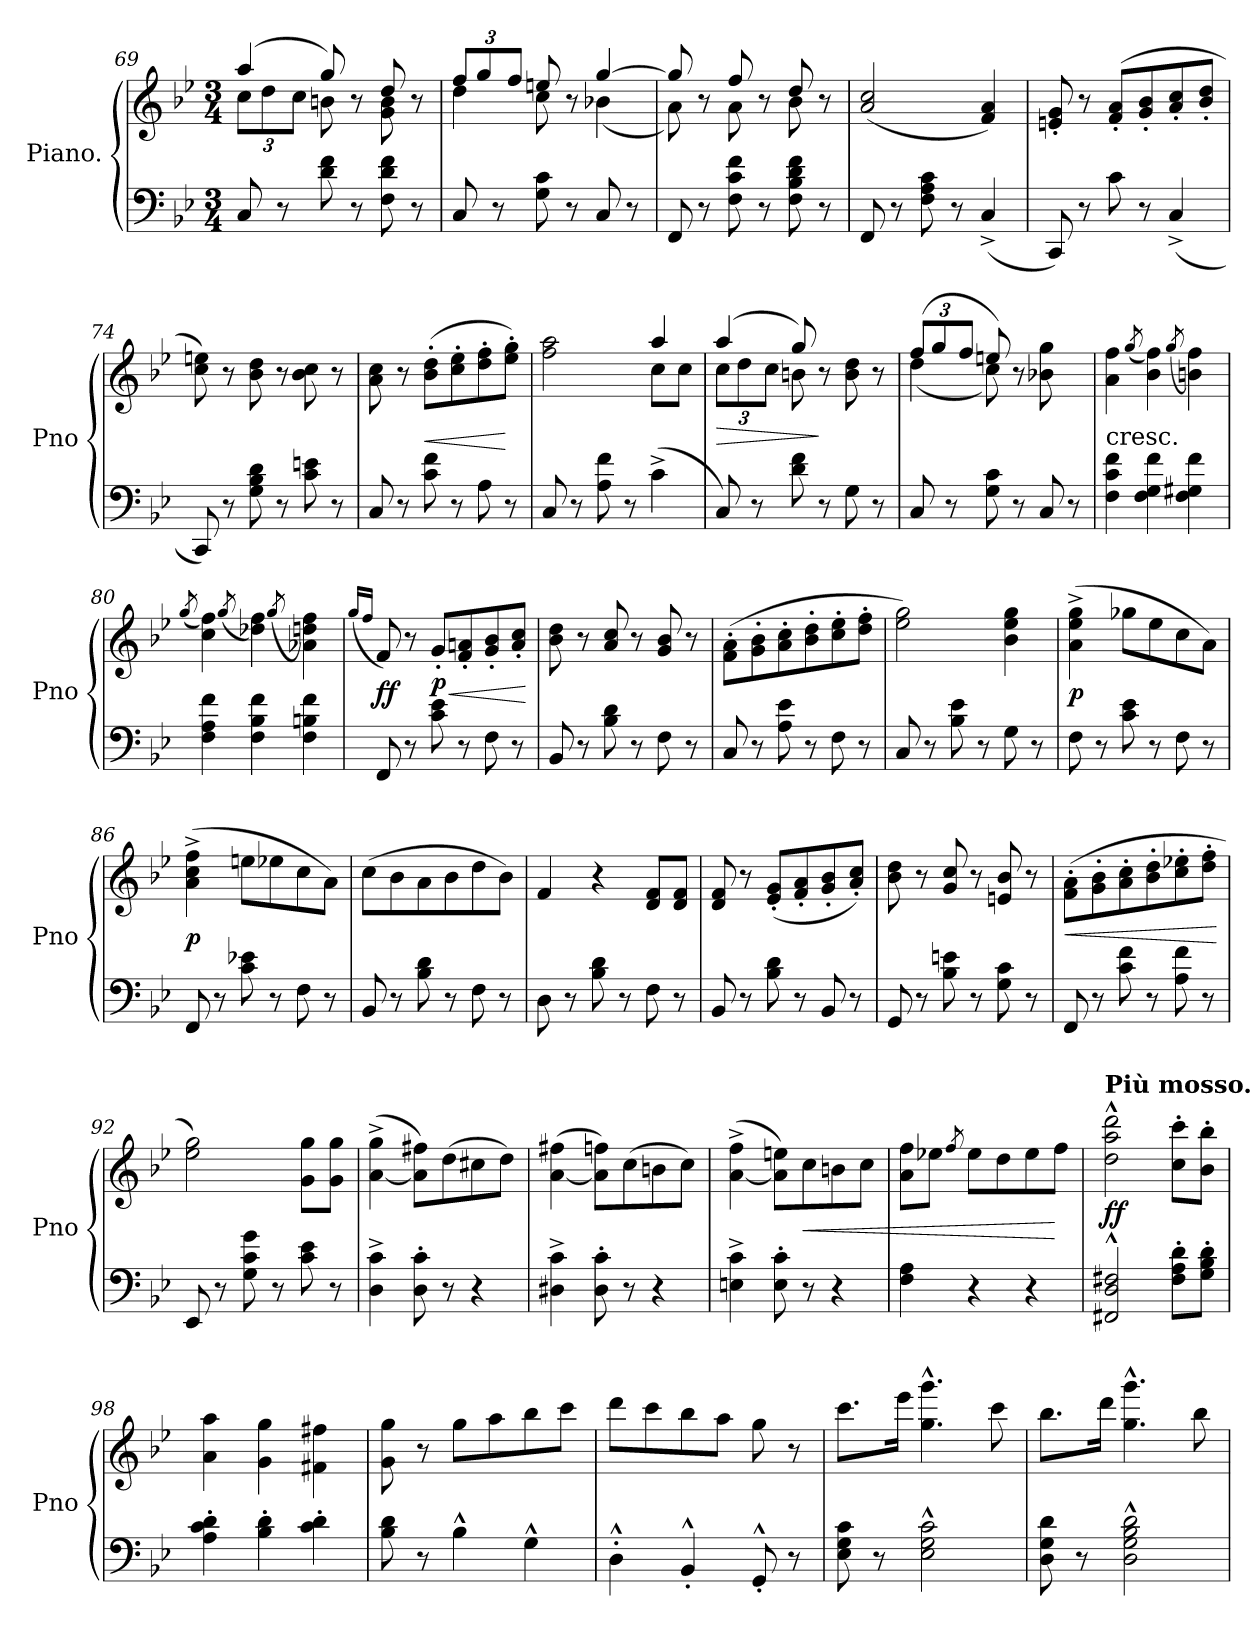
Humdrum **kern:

**kern	**kern	**dynam
*part1	*part1	*part1
*staff2	*staff1	*staff1/2
*I"Piano.	*	*
*I'Pno	*	*
*clefF4	*clefG2	*
*k[b-e-]	*k[b-e-]	*
*M3/4	*M3/4	*
=69	=69	=69
*	*^	*
8C/	(4aa/	12cc\L	.
.	.	12dd\	.
8r	.	.	.
.	.	12cc\J	.
8d\ 8f\	8gg/)	8bn\	.
8r	8r	8ryy	.
8F\ 8d\ 8f\	8dd/	8g\ 8b\	.
8r	8r	8ryy	.
=70	=70	=70	=70
8C/	12ff/L	4dd\	.
.	12gg/	.	.
8r	.	.	.
.	12ff/J	.	.
8G\ 8c\	8een/	8cc\	.
8r	8r	8ryy	.
8C/	[4gg/	(4b-X\	.
8r	.	.	.
=71	=71	=71	=71
8FF/	8gg/]	8a\)	.
8r	8r	8ryy	.
8F\ 8c\ 8f\	8ff/	8a\	.
8r	8r	8ryy	.
8F\ 8B-\ 8d\ 8f\	8dd/	8b-\	.
8r	8r	8ryy	.
*	*v	*v	*
=72	=72	=72
8FF/	(2a/ 2cc/	.
8r	.	.
8F\ 8A\ 8c\	.	.
8r	.	.
(4C^/	4f/ 4a/)	.
=73	=73	=73
8CC/)	8en'/ 8g'/	.
8r	8r	.
8c\	(<8f'/ 8a'/L	.
8r	8g'/ 8b-'/	.
(4C^/	8a'/ 8cc'/	.
.	8b-'/ 8dd'/J	.
=74	=74	=74
8CC/)	8cc\ 8een\)	.
8r	8r	.
8G\ 8B-\ 8d\	8b-\ 8dd\	.
8r	8r	.
8c\ 8en\	8b-\ 8cc\	.
8r	8r	.
=75	=75	=75
8C/	8a\ 8cc\	.
8r	8r	.
8c\ 8f\	(8b-'\ 8dd'\L	<
8r	8cc'\ 8ee-'\	.
8A\	8dd'\ 8ff'\	.
8r	8ee-'\ 8gg'\J)	[
=76	=76	=76
*	*^	*
8C/	2ff\ 2aa\	2ryy	.
8r	.	.	.
8A\ 8f\	.	.	.
8r	.	.	.
(4c^\	4aa/	8cc\L	.
.	.	8cc\J	.
=77	=77	=77	=77
8C/)	(4aa/	12cc\L	>
.	.	12dd\	.
8r	.	.	.
.	.	12cc\J	.
8d\ 8f\	8gg/)	8bn\	.
8r	8r	8ryy	]
8G\	8b\ 8dd\	4ryy	.
8r	8r	.	.
=78	=78	=78	=78
8C/	(12ff/L	(4dd\	.
.	12gg/	.	.
8r	.	.	.
.	12ff/J	.	.
8G\ 8c\	8een/)	8cc\)	.
8r	8r	8ryy	.
8C/	8b-X\ 8gg\	4ryy	.
8r	8ryy	.	.
*	*v	*v	*
=79	=79	=79
!	!LO:TX:c:t=cresc.	!
4F\ 4c\ 4f\	4a\ 4ff\	.
.	(8qgg/	.
4F\ 4G\ 4f\	4b-\ 4ff\)	.
.	(8qgg/	.
4F\ 4G#X\ 4f\	4bn\ 4ff\)	.
=80	=80	=80
.	(8qgg/	.
4F\ 4A\ 4f\	4cc\ 4ff\)	.
.	(8qgg/	.
4F\ 4B-\ 4f\	4dd-X\ 4ff\)	.
.	(8qgg/	.
4F\ 4Bn\ 4f\	4a-X\ 4ddn\ 4ff\)	.
=81	=81	=81
.	(16qqgg/LL	.
.	16qqff/JJ	.
8FF/	8f/)	ff
8r	8r	.
8c\ 8e-\	8g'/L	< p
8r	8f'/ 8an'/	.
8F\	8g'/ 8b-'/	.
8r	8a'/ 8cc'/J	.
.	.	[
=82	=82	=82
8BB-/	8b-\ 8dd\	.
8r	8r	.
8B-\ 8d\	8a/ 8cc/	.
8r	8r	.
8F\	8g/ 8b-/	.
8r	8r	.
=83	=83	=83
8C/	(8f'\ 8a'\L	.
8r	8g'\ 8b-'\	.
8A\ 8e-\	8a'\ 8cc'\	.
8r	8b-'\ 8dd'\	.
8F\	8cc'\ 8ee-'\	.
8r	8dd'\ 8ff'\J	.
=84	=84	=84
8C/	2ee-\ 2gg\)	.
8r	.	.
8B-\ 8e-\	.	.
8r	.	.
8G\	4b-\ 4ee-\ 4gg\	.
8r	.	.
=85	=85	=85
8F\	(4a^\ 4ee-^\ 4gg^\	p
8r	.	.
8c\ 8e-\	8gg-X\L	.
8r	8ee-\	.
8F\	8cc\	.
8r	8a\J)	.
=86	=86	=86
8FF/	(4a^\ 4cc^\ 4ff^\	p
8r	.	.
8c\ 8e-X\	8een\L	.
8r	8ee-X\	.
8F\	8cc\	.
8r	8a\J)	.
=87	=87	=87
8BB-/	(8cc\L	.
8r	8b-\	.
8B-\ 8d\	8a\	.
8r	8b-\	.
8F\	8dd\	.
8r	8b-\J)	.
=88	=88	=88
8D\	4f/	.
8r	.	.
8B-\ 8d\	4r	.
8r	.	.
8F\	8d/ 8f/L	.
8r	8d/ 8f/J	.
=89	=89	=89
8BB-/	8d/ 8f/	.
8r	8r	.
8B-\ 8d\	(8e-'/ 8g'/L	.
8r	8f'/ 8a'/	.
8BB-/	8g'/ 8b-'/	.
8r	8a'/ 8cc'/J)	.
=90	=90	=90
8GG/	8b-\ 8dd\	.
8r	8r	.
8B-\ 8en\	8g/ 8cc/	.
8r	8r	.
8G\ 8c\	8en/ 8b-/	.
8r	8r	.
=91	=91	=91
8FF/	(8f'\ 8a'\L	<
8r	8g'\ 8b-'\	.
8c\ 8f\	8a'\ 8cc'\	.
8r	8b-'\ 8dd'\	.
8A\ 8f\	8cc'\ 8ee-X'\	.
8r	8dd'\ 8ff'\J	.
.	.	[
=92	=92	=92
8EE-/	2ee-\ 2gg\)	.
8r	.	.
8G\ 8c\ 8g\	.	.
8r	.	.
8c\ 8e-\	8g\ 8gg\L	.
8r	8g\ 8gg\J	.
=93	=93	=93
4D^\ 4c^\	([4a^\ 4gg^\	.
8D'\ 8c'\	8a]\ 8ff#X\L)	.
8r	(8dd\	.
4r	8cc#X\	.
.	8dd\J)	.
=94	=94	=94
4D#X^\ 4c^\	([4a\ 4ff#X\	.
8D#'\ 8c'\	8a]\ 8ffn\L)	.
8r	(8cc\	.
4r	8bn\	.
.	8cc\J)	.
=95	=95	=95
4En^\ 4c^\	([4a^\ 4ff^\	.
8E'\ 8c'\	8a]\ 8een\L)	.
8r	8cc\	<
4r	8bn\	.
.	8cc\J	.
=96	=96	=96
4F\ 4A\	8a\ 8ff\L	.
.	8ee-X\J	.
.	8qff/	.
4r	8ee-\L	.
.	8dd\	.
4r	8ee-\	.
.	8ff\J	[
=97	=97	=97
!	!LO:TX:a:B:t=Più mosso.	!
2FF#X^^</ 2D^^</ 2F#X^^</	2dd^^\ 2aa^^\ 2ddd^^\	ff
8F#'\ 8A'\ 8d'\L	8cc'\ 8ccc'\L	.
8G'\ 8B-'\ 8d'\J	8b-'\ 8bb-'\J	.
=98	=98	=98
4A'\ 4c'\ 4d'\	4a\ 4aa\	.
4B-'\ 4d'\	4g\ 4gg\	.
4c'\ 4d'\	4f#X\ 4ff#X\	.
=99	=99	=99
8B-\ 8d\	8g\ 8gg\	.
8r	8r	.
4B-^^\	8gg\L	.
.	8aa\	.
4G^^\	8bb-\	.
.	8ccc\J	.
=100	=100	=100
4D'^^\	8ddd\L	.
.	8ccc\	.
4BB-'^^</	8bb-\	.
.	8aa\J	.
8GG'^^</	8gg\	.
8r	8r	.
=101	=101	=101
8E-\ 8G\ 8c\	8.ccc\L	.
8r	.	.
.	16eee-\Jk	.
2E-^^\ 2G^^\ 2c^^\	4.gg^^\ 4.ggg^^\	.
.	8ccc\	.
=102	=102	=102
8D\ 8G\ 8d\	8.bb-\L	.
8r	.	.
.	16ddd\Jk	.
2D^^\ 2G^^\ 2B-^^\ 2d^^\	4.gg^^\ 4.ggg^^\	.
.	8bb-\	.
=	=	=
*-	*-	*-
